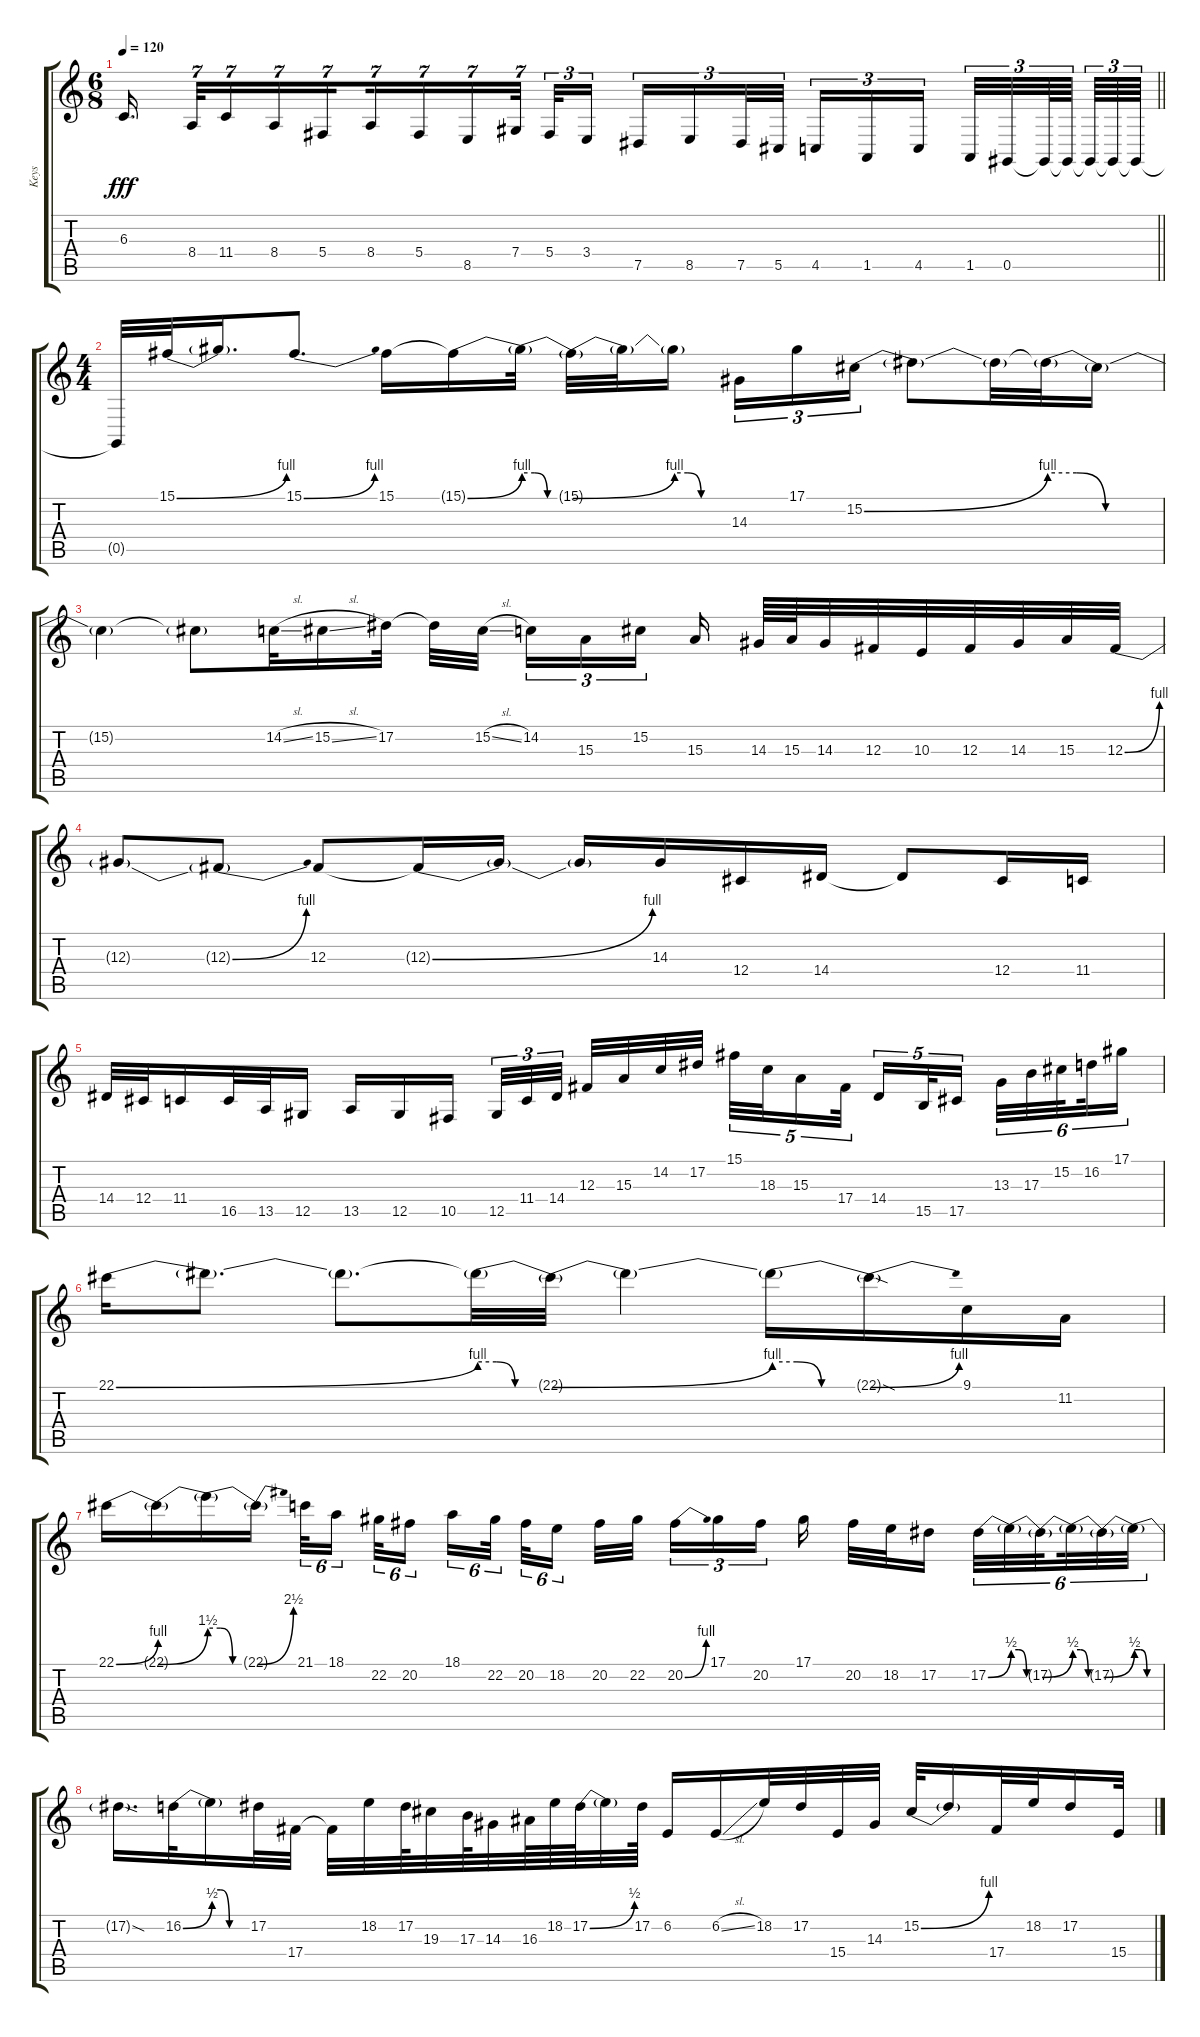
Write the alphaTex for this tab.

\track ("Keys" "Keys") {instrument lead2sawtooth}
\staff {score tabs}
\tuning (Eb4 Bb3 Gb3 Db3 Ab2 Eb2) {hide}
\ts (6 8)
\tempo 120
\clef g2
\barLineRight lightlight
\ks c
6.3.16{d dy fff beam splitsecondary} 8.4.32{tu (7 4)} 11.4.16{tu (7 4)} 8.4.16{tu (7 4)} 5.4.16{tu (7 4) beam splitsecondary} 8.4.16{tu (7 4)} 5.4.16{tu (7 4)} 8.5.16{tu (7 4)} 7.4.32{tu (7 4) beam splitsecondary} 5.4.32{tu (3 2)} 3.4.16{tu (3 2)} 7.5.16{tu (3 2)} 8.5.16{tu (3 2)} 7.5.32{tu (3 2)} 5.5.32{tu (3 2) beam splitsecondary} 4.5.16{tu (3 2)} 1.5.16{tu (3 2)} 4.5.16{tu (3 2) beam splitsecondary} 1.5.32{tu (3 2)} 0.5.32{tu (3 2)} 0.5{t}.64{tu (3 2)} 0.5{t}.64{tu (3 2) beam splitsecondary} 0.5{t}.64{tu (3 2)} 0.5{t}.64{tu (3 2)} 0.5{t}.64{tu (3 2)} |
\ts (4 4)
0.5{t}.32 15.1{be (bend 0 0 60 4)}.32 15.1{t}.16{d} 15.1{be (bend 0 0 60 4)}.8{d} 15.1.16 15.1{be (bend 0 0 60 4) t}.16 15.1{be (custom 0 4 15 4 30 0 60 0) t}.32 15.1{be (bend 0 0 60 4) t}.32 15.1{t}.32 15.1{be (custom 0 4 15 4 30 0 60 0) t}.16{beam splitsecondary} 14.3.16{tu (3 2)} 17.1.16{tu (3 2)} 15.2{be (bend 0 0 60 4)}.16{tu (3 2)} 15.2{t}.8 15.2{t}.32 15.2{be (custom 0 4 15 4 30 0 60 0) t}.32 15.2{t}.16 |
15.2{t}.4 15.2{t}.8 14.2{sl}.32 15.2{sl}.16 17.2.32 17.2{t}.32 15.2{sl}.32{beam splitsecondary} 14.2.16{tu (3 2)} 15.3.16{tu (3 2)} 15.2.16{tu (3 2) beam splitsecondary} 15.3.16 14.3.64 15.3.64 14.3.32 12.3.32 10.3.32 12.3.32 14.3.32 15.3.32 12.3{be (bend 0 0 60 4)}.32 |
12.3{t}.8 12.3{be (bend 0 0 60 4) t}.8 12.3.8 12.3{be (bend 0 0 60 4) t}.16 12.3{t}.16 12.3{t}.16 14.3.16 12.4.16 14.4.16 14.4{t}.8 12.4.16 11.4.16 |
14.4.32 12.4.32 11.4.16 16.5.32 13.5.32 12.5.16 13.5.16 12.5.16 10.5.16{beam splitsecondary} 12.5.32{tu (3 2)} 11.4.32{tu (3 2)} 14.4.32{tu (3 2)} 12.3.32 15.3.32 14.2.32 17.2.32{beam splitsecondary} 15.1.32{tu (5 4)} 18.3.32{tu (5 4)} 15.3.16{tu (5 4)} 17.4.32{tu (5 4)} 14.4.16{tu (5 4)} 15.5.32{tu (5 4)} 17.5.16{tu (5 4) beam splitsecondary} 13.3.32{tu (6 4)} 17.3.32{tu (6 4)} 15.2.32{tu (6 4) beam splitsecondary} 16.2.32{tu (6 4)} 17.1.16{tu (6 4)} |
22.1{be (bend 0 0 60 4)}.16 22.1{t}.8{d} 22.1{t}.8{d} 22.1{be (custom 0 4 15 4 30 0 60 0) t}.32 22.1{be (bend 0 0 60 4) t}.32 22.1{t}.4 22.1{be (custom 0 4 15 4 30 0 60 0) t}.16 22.1{be (bend 0 0 60 4) sod t}.16 9.1.16 11.2.16 |
22.1{be (bend 0 0 60 4)}.16 22.1{be (bend 0 0 60 6) t}.16 22.1{be (custom 0 6 15 6 30 0 60 0) t}.16 22.1{be (bend 0 0 60 10) t}.16 21.1.32{tu (6 4)} 18.1.16{tu (6 4)} 22.2.32{tu (6 4)} 20.2.16{tu (6 4)} 18.1.16{tu (6 4)} 22.2.32{tu (6 4)} 20.2.32{tu (6 4)} 18.2.16{tu (6 4)} 20.2.32 22.2.32{beam splitsecondary} 20.2{be (bend 0 0 60 4)}.16{tu (3 2)} 17.1.16{tu (3 2)} 20.2.16{tu (3 2) beam splitsecondary} 17.1.16 20.2.32 18.2.32 17.2.16{beam splitsecondary} 17.2{be (bend 0 0 60 2)}.32{tu (6 4)} 17.2{be (custom 0 2 15 2 30 0 60 0) t}.32{tu (6 4)} 17.2{be (bend 0 0 60 2) t}.32{tu (6 4) beam splitsecondary} 17.2{be (custom 0 2 15 2 30 0 60 0) t}.32{tu (6 4)} 17.2{be (bend 0 0 60 2) t}.32{tu (6 4)} 17.2{be (custom 0 2 15 2 30 0 60 0) t}.32{tu (6 4)} |
17.2{sod t}.16{d} 16.2{be (bend 0 0 60 2)}.32 16.2{be (custom 0 4 15 4 30 0 60 0) t}.16 17.2.32 17.4.32 17.4{t}.32 18.2.32 17.2.64 19.3.32 17.3.64 14.3.32 16.3.64 18.2.64 17.2{be (bend 0 0 60 2)}.64 17.2{t}.32 17.2.64 6.2.16 6.2{sl}.16 18.2.32 17.2.32 15.4.32 14.3.32 15.2{be (bend 0 0 60 4)}.32 15.2{t}.16 17.4.32 18.2.32 17.2.16 15.4.32
